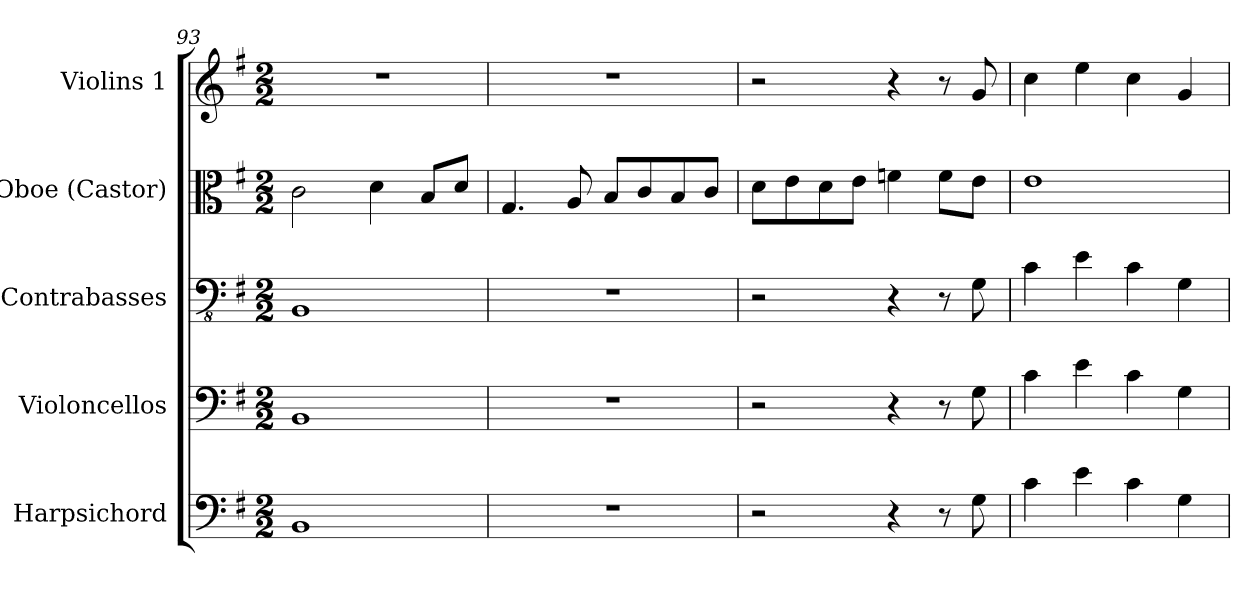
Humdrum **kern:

**kern	**kern	**kern	**kern	**kern
*part5	*part4	*part3	*part2	*part1
*staff5	*staff4	*staff3	*staff2	*staff1
*I"Harpsichord	*I"Violoncellos	*I"Contrabasses	*I"Oboe (Castor)	*I"Violins 1
*I'Hch.	*I'Vlcs.	*I'Cbs.	*I'Ob.	*I'Vlns. 1
*clefF4	*clefF4	*clefFv4	*clefC3	*clefG2
*k[f#]	*k[f#]	*k[f#]	*k[f#]	*k[f#]
*G:	*G:	*G:	*G:	*G:
*M2/2	*M2/2	*M2/2	*M2/2	*M2/2
=93	=93	=93	=93	=93
1BB	1BB	1BBB	2c\	1r
.	.	.	4d\	.
.	.	.	8B/L	.
.	.	.	8d/J	.
=94	=94	=94	=94	=94
1r	1r	1r	4.G/	1r
.	.	.	8A/	.
.	.	.	8B/L	.
.	.	.	8c/	.
.	.	.	8B/	.
.	.	.	8c/J	.
=95	=95	=95	=95	=95
2r	2r	2r	8d\L	2r
.	.	.	8e\	.
.	.	.	8d\	.
.	.	.	8e\J	.
4r	4r	4r	4fn\	4r
8r	8r	8r	8f\L	8r
8G\	8G\	8GG\	8e\J	8g/
=96	=96	=96	=96	=96
4c\	4c\	4C\	1e	4cc\
4e\	4e\	4E\	.	4ee\
4c\	4c\	4C\	.	4cc\
4G\	4G\	4GG\	.	4g/
=	=	=	=	=
*-	*-	*-	*-	*-
